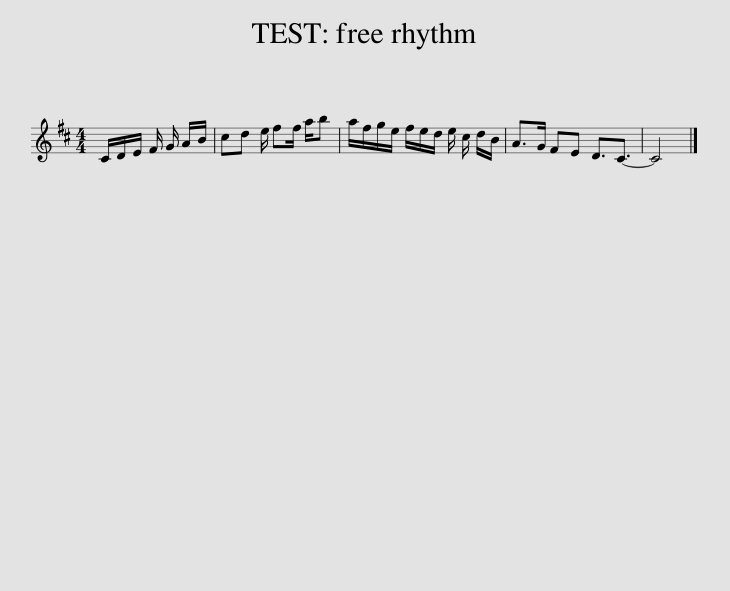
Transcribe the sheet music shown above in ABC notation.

X:1
L:1/8
M:4/4
I:linebreak $
K:D
V:1 treble
V:1
 C/D/E/ F/ G/ A/B/ | cd e/ ff/ a/b | a/f/g/e/ f/e/d/ e/ c/ d/B/ | A>G FE D3/2C3/2- | C4 |] %5
